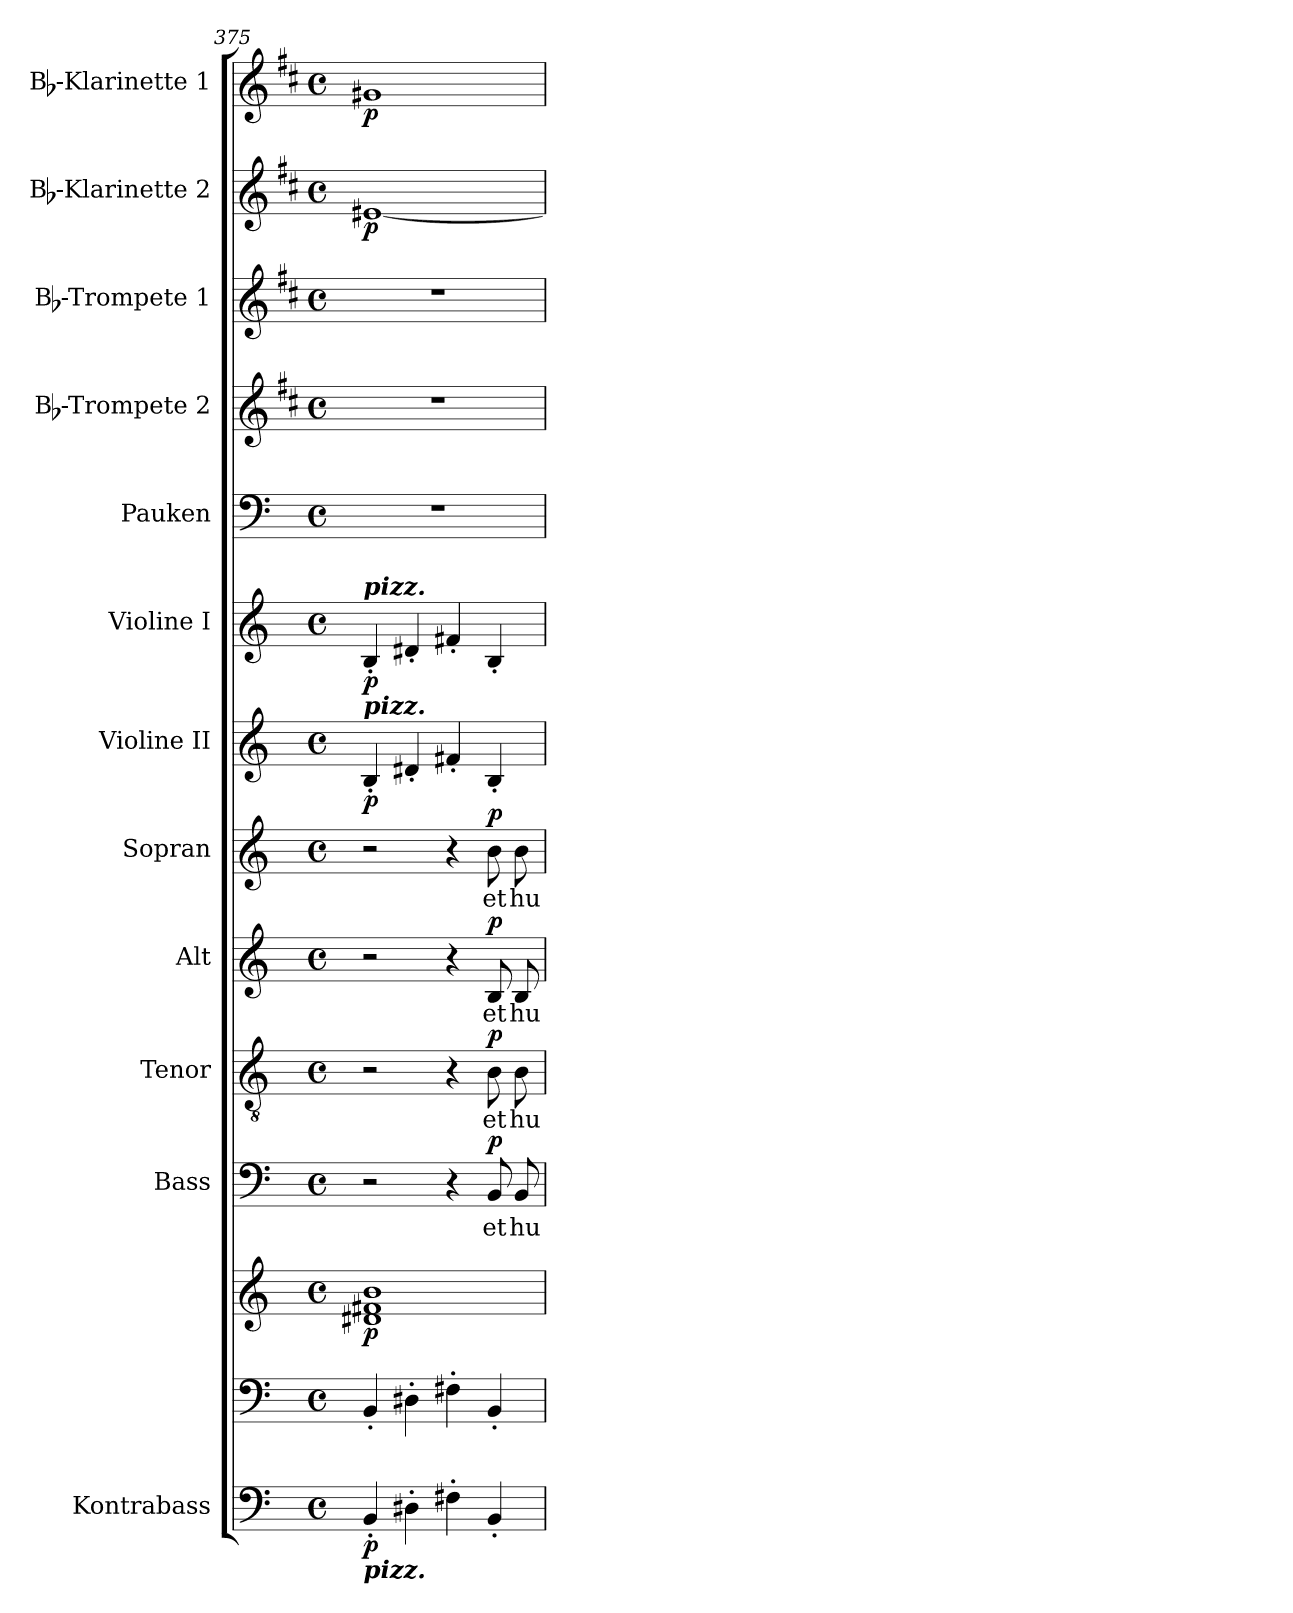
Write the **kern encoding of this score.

**kern	**dynam	**kern	**kern	**dynam	**kern	**text	**dynam	**kern	**text	**dynam	**kern	**text	**dynam	**kern	**text	**dynam	**kern	**dynam	**kern	**dynam	**kern	**kern	**kern	**kern	**dynam	**kern	**dynam
*part13	*part13	*part12	*part12	*part12	*part11	*part11	*part11	*part10	*part10	*part10	*part9	*part9	*part9	*part8	*part8	*part8	*part7	*part7	*part6	*part6	*part5	*part4	*part3	*part2	*part2	*part1	*part1
*staff14	*staff14	*staff13	*staff12	*staff12/13	*staff11	*staff11	*staff11	*staff10	*staff10	*staff10	*staff9	*staff9	*staff9	*staff8	*staff8	*staff8	*staff7	*staff7	*staff6	*staff6	*staff5	*staff4	*staff3	*staff2	*staff2	*staff1	*staff1
*I"Kontrabass	*	*	*	*	*I"Bass	*	*	*I"Tenor	*	*	*I"Alt	*	*	*I"Sopran	*	*	*I"Violine II	*	*I"Violine I	*	*I"Pauken	*I"Bb-Trompete 2	*I"Bb-Trompete 1	*I"Bb-Klarinette 2	*	*I"Bb-Klarinette 1	*
*I'Kb.	*	*	*	*	*I'B.	*	*	*I'T.	*	*	*I'A.	*	*	*I'S.	*	*	*I'Vl. II	*	*I'Vl. I	*	*I'Pk.	*I'Bb Trp. 2	*I'Bb Trp. 1	*I'Bb Kl. 2	*	*I'Bb Kl. 1	*
!!LO:PB:g=z
*clefF4	*	*clefF4	*clefG2	*	*clefF4	*	*	*clefGv2	*	*	*clefG2	*	*	*clefG2	*	*	*clefG2	*	*clefG2	*	*clefF4	*clefG2	*clefG2	*clefG2	*	*clefG2	*
*ITrd7c12	*	*	*	*	*	*	*	*	*	*	*	*	*	*	*	*	*	*	*	*	*	*ITrd1c2	*ITrd1c2	*ITrd1c2	*	*ITrd1c2	*
*k[]	*	*k[]	*k[]	*	*k[]	*	*	*k[]	*	*	*k[]	*	*	*k[]	*	*	*k[]	*	*k[]	*	*k[]	*k[]	*k[]	*k[]	*	*k[]	*
*C:	*	*C:	*C:	*	*C:	*	*	*C:	*	*	*C:	*	*	*C:	*	*	*C:	*	*C:	*	*C:	*C:	*C:	*C:	*	*C:	*
*M4/4	*	*M4/4	*M4/4	*	*M4/4	*	*	*M4/4	*	*	*M4/4	*	*	*M4/4	*	*	*M4/4	*	*M4/4	*	*M4/4	*M4/4	*M4/4	*M4/4	*	*M4/4	*
*met(c)	*	*met(c)	*met(c)	*	*met(c)	*	*	*met(c)	*	*	*met(c)	*	*	*met(c)	*	*	*met(c)	*	*met(c)	*	*met(c)	*met(c)	*met(c)	*met(c)	*	*met(c)	*
=375	=375	=375	=375	=375	=375	=375	=375	=375	=375	=375	=375	=375	=375	=375	=375	=375	=375	=375	=375	=375	=375	=375	=375	=375	=375	=375	=375
!	!	!	!	!	!	!	!	!	!	!	!	!	!	!	!	!	!	!	!LO:TX:a:Bi:t=pizz.	!	!	!	!	!	!	!	!
!	!	!	!	!	!	!	!	!	!	!	!	!	!	!	!	!	!LO:TX:a:Bi:t=pizz.	!	!	!	!	!	!	!	!	!	!
!LO:TX:b:Bi:t=pizz.	!	!	!	!	!	!	!	!	!	!	!	!	!	!	!	!	!	!	!	!	!	!	!	!	!	!	!
!	!LO:DY:b	!	!	!LO:DY:b	!	!	!	!	!	!	!	!	!	!	!	!	!	!LO:DY:b	!	!LO:DY:b	!	!	!	!	!LO:DY:b	!	!LO:DY:b
4BBB'</	p	4BB'</	1d#X 1f#X 1b	p	2r	.	.	2r	.	.	2r	.	.	2r	.	.	4B'</	p	4B'</	p	1r	1r	1r	[1d#X	p	1f#X	p
4DD#X'>\	.	4D#X'>\	.	.	.	.	.	.	.	.	.	.	.	.	.	.	4d#X'</	.	4d#X'</	.	.	.	.	.	.	.	.
4FF#X'>\	.	4F#X'>\	.	.	4r	.	.	4r	.	.	4r	.	.	4r	.	.	4f#X'</	.	4f#X'</	.	.	.	.	.	.	.	.
!	!	!	!	!	!	!LO:LY:b	!LO:DY:a	!	!LO:LY:b	!LO:DY:a	!	!LO:LY:b	!LO:DY:a	!	!LO:LY:b	!LO:DY:a	!	!	!	!	!	!	!	!	!	!	!
4BBB'</	.	4BB'</	.	.	8BB/	et	p	8B\	et	p	8B/	et	p	8b\	et	p	4B'</	.	4B'</	.	.	.	.	.	.	.	.
!	!	!	!	!	!	!LO:LY:b	!	!	!LO:LY:b	!	!	!LO:LY:b	!	!	!LO:LY:b	!	!	!	!	!	!	!	!	!	!	!	!
.	.	.	.	.	8BB/	hu-	.	8B\	hu-	.	8B/	hu-	.	8b\	hu-	.	.	.	.	.	.	.	.	.	.	.	.
=	=	=	=	=	=	=	=	=	=	=	=	=	=	=	=	=	=	=	=	=	=	=	=	=	=	=	=
*-	*-	*-	*-	*-	*-	*-	*-	*-	*-	*-	*-	*-	*-	*-	*-	*-	*-	*-	*-	*-	*-	*-	*-	*-	*-	*-	*-
